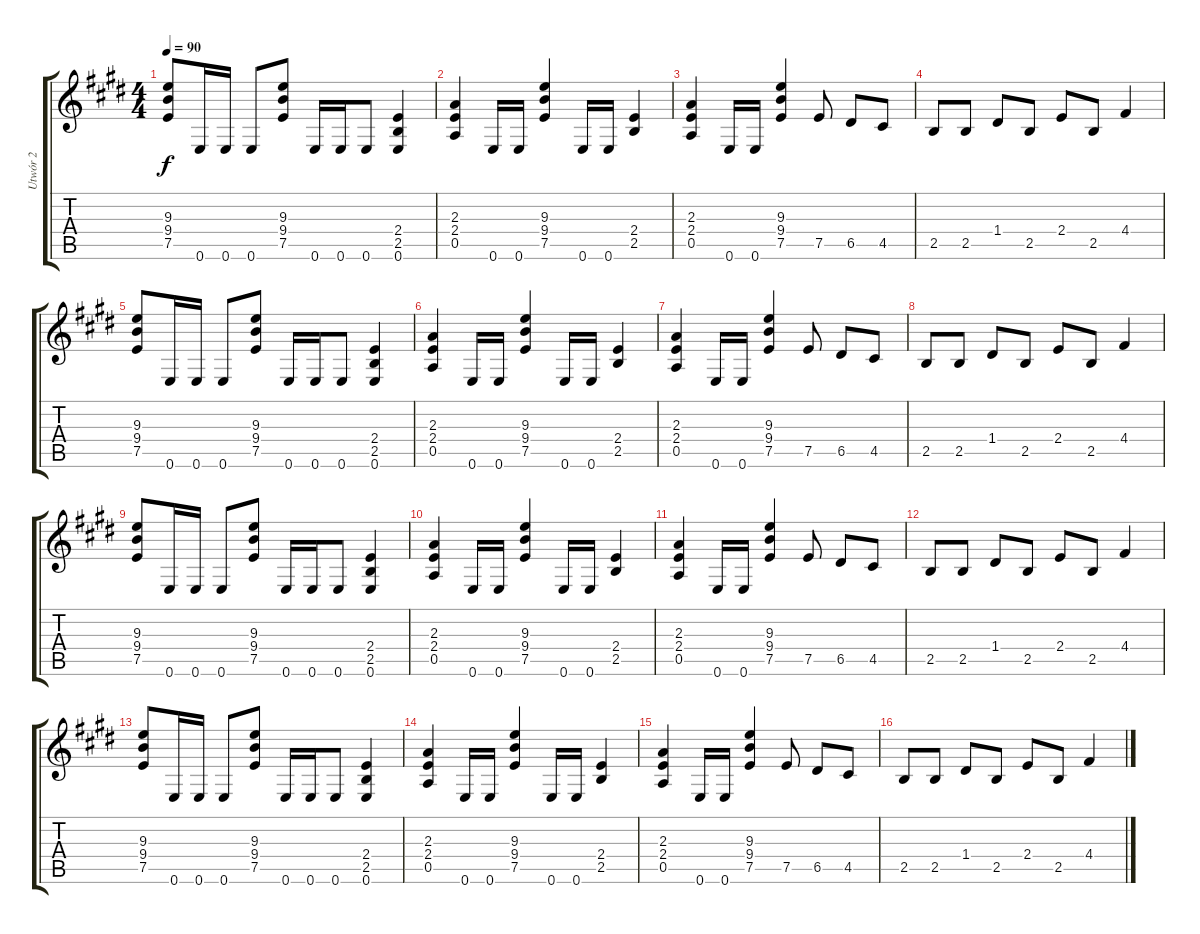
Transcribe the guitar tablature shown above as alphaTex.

\track ("Utwór 2" "Utwór 2") {instrument distortionguitar}
\staff {score tabs}
\tuning (E4 B3 G3 D3 A2 E2) {hide}
\ts (4 4)
\tempo 90
\clef g2
\ks e
(9.3 9.4 7.5).8{dy f} 0.6.16 0.6.16 0.6.8 (9.3 9.4 7.5).8 0.6.16 0.6.16 0.6.8 (2.4 2.5 0.6).4 |
(2.3 2.4 0.5).4 0.6.16 0.6.16 (9.3 9.4 7.5).4 0.6.16 0.6.16 (2.4 2.5).4 |
(2.3 2.4 0.5).4 0.6.16 0.6.16 (9.3 9.4 7.5).4 7.5.8 6.5.8 4.5.8 |
2.5.8 2.5.8 1.4.8 2.5.8 2.4.8 2.5.8 4.4.4 |
(9.3 9.4 7.5).8 0.6.16 0.6.16 0.6.8 (9.3 9.4 7.5).8 0.6.16 0.6.16 0.6.8 (2.4 2.5 0.6).4 |
(2.3 2.4 0.5).4 0.6.16 0.6.16 (9.3 9.4 7.5).4 0.6.16 0.6.16 (2.4 2.5).4 |
(2.3 2.4 0.5).4 0.6.16 0.6.16 (9.3 9.4 7.5).4 7.5.8 6.5.8 4.5.8 |
2.5.8 2.5.8 1.4.8 2.5.8 2.4.8 2.5.8 4.4.4 |
(9.3 9.4 7.5).8 0.6.16 0.6.16 0.6.8 (9.3 9.4 7.5).8 0.6.16 0.6.16 0.6.8 (2.4 2.5 0.6).4 |
(2.3 2.4 0.5).4 0.6.16 0.6.16 (9.3 9.4 7.5).4 0.6.16 0.6.16 (2.4 2.5).4 |
(2.3 2.4 0.5).4 0.6.16 0.6.16 (9.3 9.4 7.5).4 7.5.8 6.5.8 4.5.8 |
2.5.8 2.5.8 1.4.8 2.5.8 2.4.8 2.5.8 4.4.4 |
(9.3 9.4 7.5).8 0.6.16 0.6.16 0.6.8 (9.3 9.4 7.5).8 0.6.16 0.6.16 0.6.8 (2.4 2.5 0.6).4 |
(2.3 2.4 0.5).4 0.6.16 0.6.16 (9.3 9.4 7.5).4 0.6.16 0.6.16 (2.4 2.5).4 |
(2.3 2.4 0.5).4 0.6.16 0.6.16 (9.3 9.4 7.5).4 7.5.8 6.5.8 4.5.8 |
2.5.8 2.5.8 1.4.8 2.5.8 2.4.8 2.5.8 4.4.4
